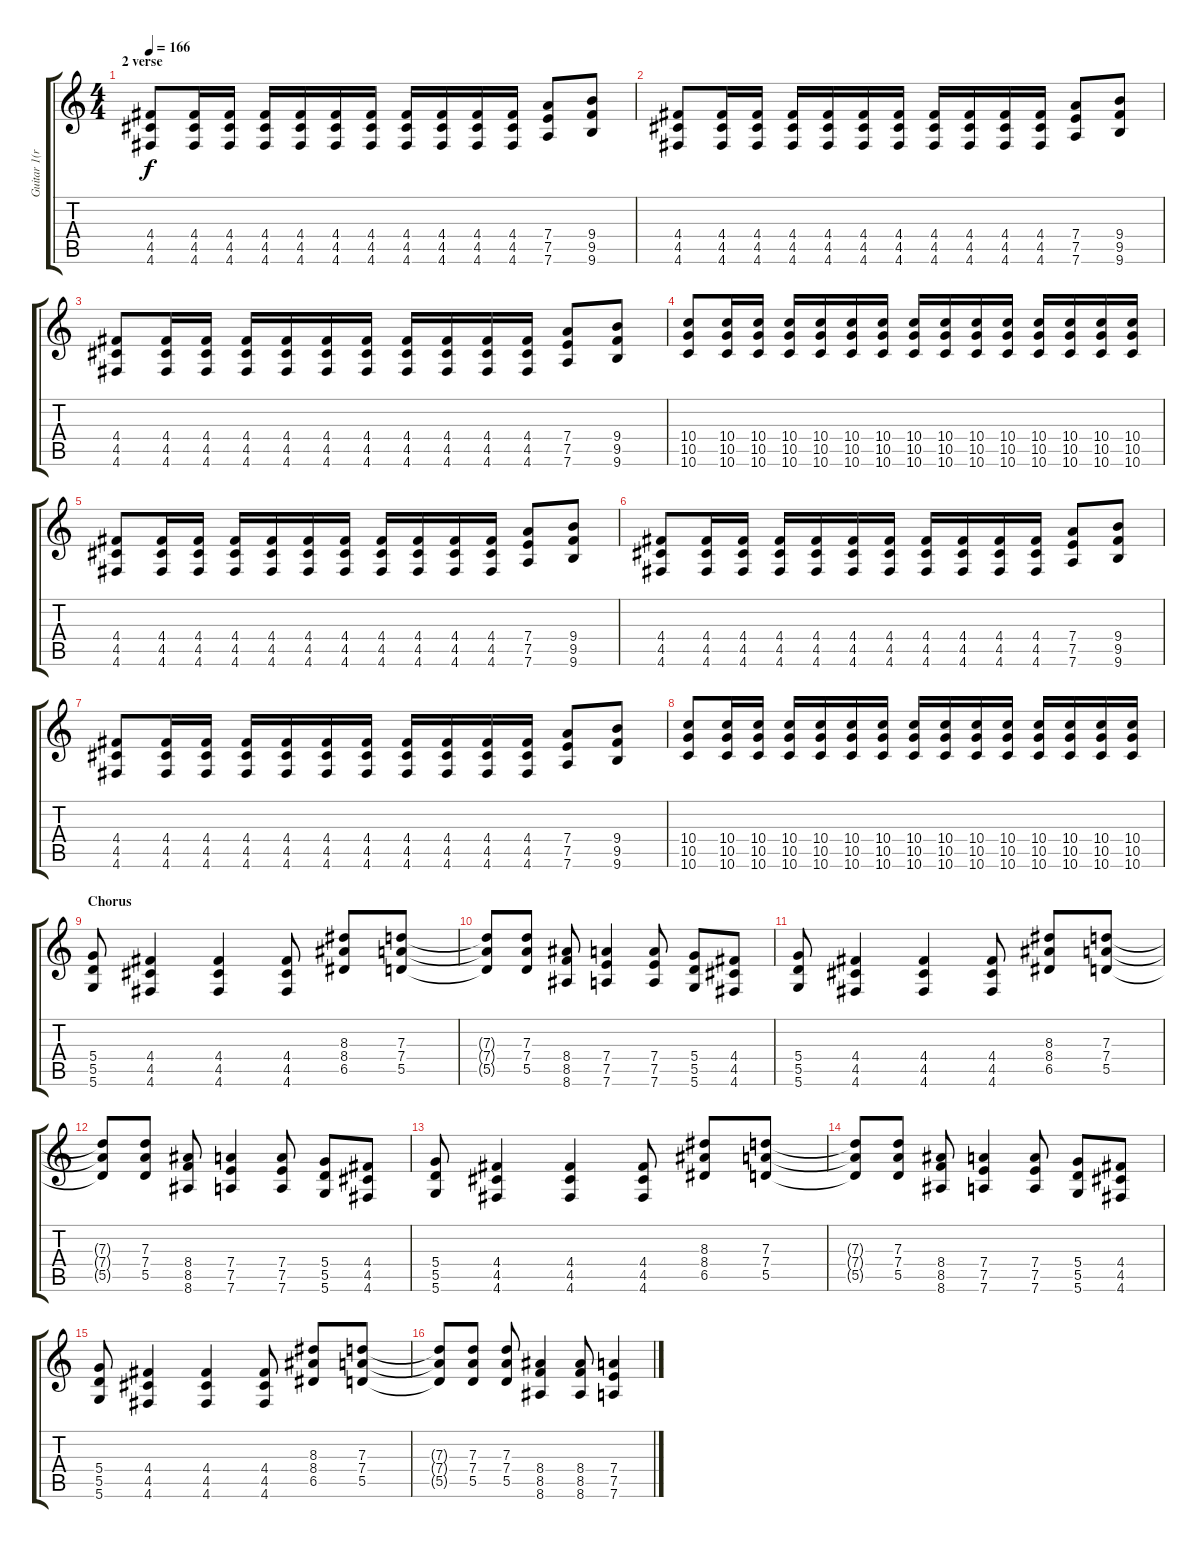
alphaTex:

\track ("Guitar 1(rithm)" "Guitar 1(r") {instrument distortionguitar}
\staff {score tabs}
\tuning (E4 B3 G3 D3 A2 D2) {hide}
\ts (4 4)
\section ("" "2 verse")
\tempo 166
\clef g2
\ks c
(4.4 4.5 4.6).8{dy f} (4.4 4.5 4.6).16 (4.4 4.5 4.6).16 (4.4 4.5 4.6).16 (4.4 4.5 4.6).16 (4.4 4.5 4.6).16 (4.4 4.5 4.6).16 (4.4 4.5 4.6).16 (4.4 4.5 4.6).16 (4.4 4.5 4.6).16 (4.4 4.5 4.6).16 (7.4 7.5 7.6).8 (9.4 9.5 9.6).8 |
(4.4 4.5 4.6).8 (4.4 4.5 4.6).16 (4.4 4.5 4.6).16 (4.4 4.5 4.6).16 (4.4 4.5 4.6).16 (4.4 4.5 4.6).16 (4.4 4.5 4.6).16 (4.4 4.5 4.6).16 (4.4 4.5 4.6).16 (4.4 4.5 4.6).16 (4.4 4.5 4.6).16 (7.4 7.5 7.6).8 (9.4 9.5 9.6).8 |
(4.4 4.5 4.6).8 (4.4 4.5 4.6).16 (4.4 4.5 4.6).16 (4.4 4.5 4.6).16 (4.4 4.5 4.6).16 (4.4 4.5 4.6).16 (4.4 4.5 4.6).16 (4.4 4.5 4.6).16 (4.4 4.5 4.6).16 (4.4 4.5 4.6).16 (4.4 4.5 4.6).16 (7.4 7.5 7.6).8 (9.4 9.5 9.6).8 |
(10.4 10.5 10.6).8 (10.4 10.5 10.6).16 (10.4 10.5 10.6).16 (10.4 10.5 10.6).16 (10.4 10.5 10.6).16 (10.4 10.5 10.6).16 (10.4 10.5 10.6).16 (10.4 10.5 10.6).16 (10.4 10.5 10.6).16 (10.4 10.5 10.6).16 (10.4 10.5 10.6).16 (10.4 10.5 10.6).16 (10.4 10.5 10.6).16 (10.4 10.5 10.6).16 (10.4 10.5 10.6).16 |
(4.4 4.5 4.6).8 (4.4 4.5 4.6).16 (4.4 4.5 4.6).16 (4.4 4.5 4.6).16 (4.4 4.5 4.6).16 (4.4 4.5 4.6).16 (4.4 4.5 4.6).16 (4.4 4.5 4.6).16 (4.4 4.5 4.6).16 (4.4 4.5 4.6).16 (4.4 4.5 4.6).16 (7.4 7.5 7.6).8 (9.4 9.5 9.6).8 |
(4.4 4.5 4.6).8 (4.4 4.5 4.6).16 (4.4 4.5 4.6).16 (4.4 4.5 4.6).16 (4.4 4.5 4.6).16 (4.4 4.5 4.6).16 (4.4 4.5 4.6).16 (4.4 4.5 4.6).16 (4.4 4.5 4.6).16 (4.4 4.5 4.6).16 (4.4 4.5 4.6).16 (7.4 7.5 7.6).8 (9.4 9.5 9.6).8 |
(4.4 4.5 4.6).8 (4.4 4.5 4.6).16 (4.4 4.5 4.6).16 (4.4 4.5 4.6).16 (4.4 4.5 4.6).16 (4.4 4.5 4.6).16 (4.4 4.5 4.6).16 (4.4 4.5 4.6).16 (4.4 4.5 4.6).16 (4.4 4.5 4.6).16 (4.4 4.5 4.6).16 (7.4 7.5 7.6).8 (9.4 9.5 9.6).8 |
(10.4 10.5 10.6).8 (10.4 10.5 10.6).16 (10.4 10.5 10.6).16 (10.4 10.5 10.6).16 (10.4 10.5 10.6).16 (10.4 10.5 10.6).16 (10.4 10.5 10.6).16 (10.4 10.5 10.6).16 (10.4 10.5 10.6).16 (10.4 10.5 10.6).16 (10.4 10.5 10.6).16 (10.4 10.5 10.6).16 (10.4 10.5 10.6).16 (10.4 10.5 10.6).16 (10.4 10.5 10.6).16 |
\section ("" "Chorus")
(5.4 5.5 5.6).8 (4.4 4.5 4.6).4 (4.4 4.5 4.6).4 (4.4 4.5 4.6).8 (8.3 8.4 6.5).8 (7.3 7.4 5.5).8 |
(7.3{t} 7.4{t} 5.5{t}).8 (7.3 7.4 5.5).8 (8.4 8.5 8.6).8 (7.4 7.5 7.6).4 (7.4 7.5 7.6).8 (5.4 5.5 5.6).8 (4.4 4.5 4.6).8 |
(5.4 5.5 5.6).8 (4.4 4.5 4.6).4 (4.4 4.5 4.6).4 (4.4 4.5 4.6).8 (8.3 8.4 6.5).8 (7.3 7.4 5.5).8 |
(7.3{t} 7.4{t} 5.5{t}).8 (7.3 7.4 5.5).8 (8.4 8.5 8.6).8 (7.4 7.5 7.6).4 (7.4 7.5 7.6).8 (5.4 5.5 5.6).8 (4.4 4.5 4.6).8 |
(5.4 5.5 5.6).8 (4.4 4.5 4.6).4 (4.4 4.5 4.6).4 (4.4 4.5 4.6).8 (8.3 8.4 6.5).8 (7.3 7.4 5.5).8 |
(7.3{t} 7.4{t} 5.5{t}).8 (7.3 7.4 5.5).8 (8.4 8.5 8.6).8 (7.4 7.5 7.6).4 (7.4 7.5 7.6).8 (5.4 5.5 5.6).8 (4.4 4.5 4.6).8 |
(5.4 5.5 5.6).8 (4.4 4.5 4.6).4 (4.4 4.5 4.6).4 (4.4 4.5 4.6).8 (8.3 8.4 6.5).8 (7.3 7.4 5.5).8 |
(7.3{t} 7.4{t} 5.5{t}).8 (7.3 7.4 5.5).8 (7.3 7.4 5.5).8 (8.4 8.5 8.6).4 (8.4 8.5 8.6).8 (7.4{ss} 7.5{ss} 7.6{ss}).4
